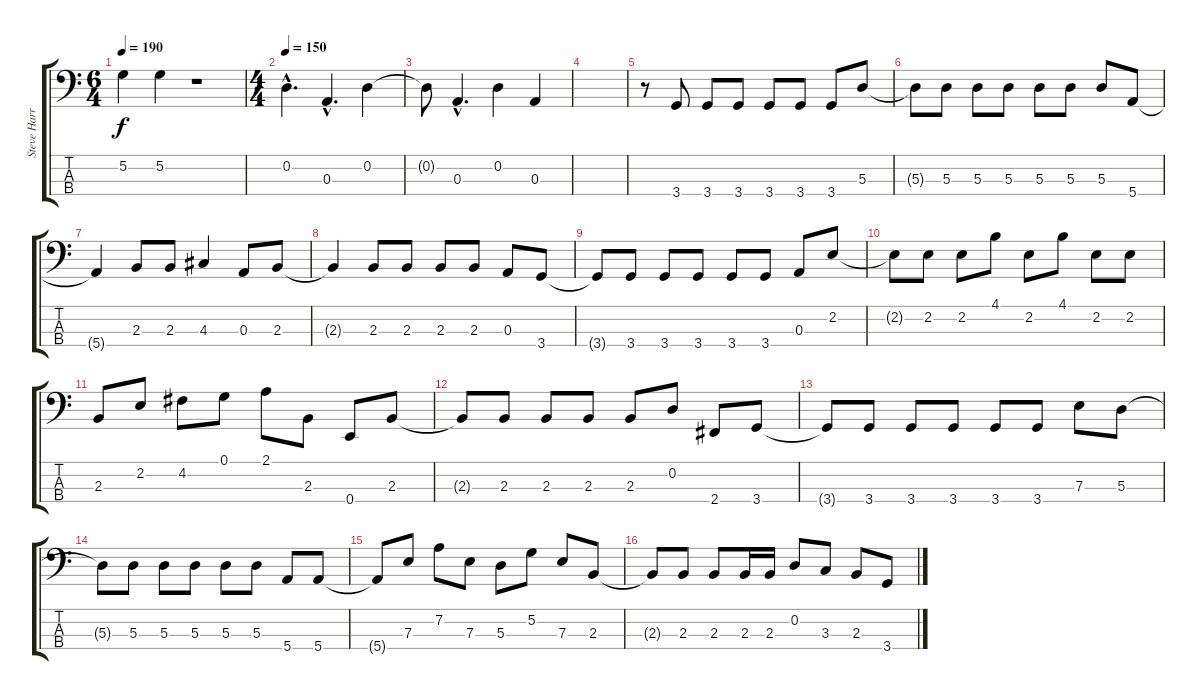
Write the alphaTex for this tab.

\track ("Steve Harris" "Steve Harr") {instrument electricbassfinger}
\staff {score tabs}
\tuning (G2 D2 A1 E1) {hide}
\ts (6 4)
\tempo 190
\clef f4
\ks c
5.2.4{dy f} 5.2.4 r.1 |
\ts (4 4)
\tempo 150
0.2{hac}.4{d} 0.3{hac}.4{d} 0.2.4 |
0.2{t}.8 0.3{hac}.4{d} 0.2.4 0.3.4 |
|
r.8 3.4.8 3.4.8 3.4.8 3.4.8 3.4.8 3.4.8 5.3.8 |
5.3{t}.8 5.3.8 5.3.8 5.3.8 5.3.8 5.3.8 5.3.8 5.4.8 |
5.4{t}.4 2.3.8 2.3.8 4.3.4 0.3.8 2.3.8 |
2.3{t}.4 2.3.8 2.3.8 2.3.8 2.3.8 0.3.8 3.4.8 |
3.4{t}.8 3.4.8 3.4.8 3.4.8 3.4.8 3.4.8 0.3.8 2.2.8 |
2.2{t}.8 2.2.8 2.2.8 4.1.8 2.2.8 4.1.8 2.2.8 2.2.8 |
2.3.8 2.2.8 4.2.8 0.1.8 2.1.8 2.3.8 0.4.8 2.3.8 |
2.3{t}.8 2.3.8 2.3.8 2.3.8 2.3.8 0.2.8 2.4.8 3.4.8 |
3.4{t}.8 3.4.8 3.4.8 3.4.8 3.4.8 3.4.8 7.3.8 5.3.8 |
5.3{t}.8 5.3.8 5.3.8 5.3.8 5.3.8 5.3.8 5.4.8 5.4.8 |
5.4{t}.8 7.3.8 7.2.8 7.3.8 5.3.8 5.2.8 7.3.8 2.3.8 |
2.3{t}.8 2.3.8 2.3.8 2.3.16 2.3.16 0.2.8 3.3.8 2.3.8 3.4.8
